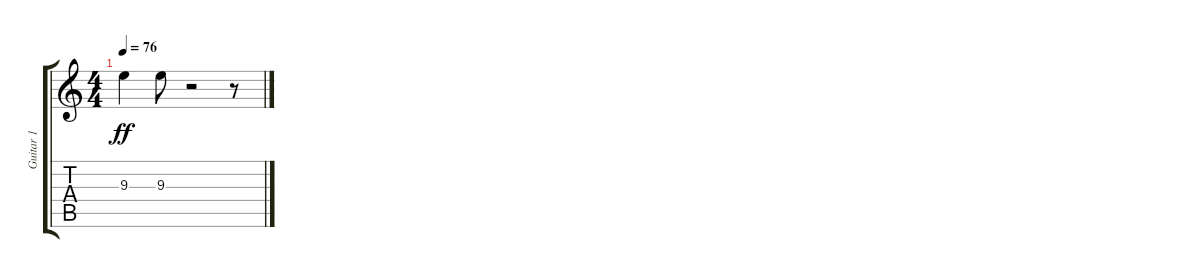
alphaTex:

\track ("Guitar 1" "Guitar 1") {instrument overdrivenguitar}
\staff {score tabs}
\tuning (E4 B3 G3 D3 A2 E2) {hide}
\ts (4 4)
\tempo 76
\clef g2
\ks c
9.3.4{dy ff} 9.3.8 r.2 r.8
